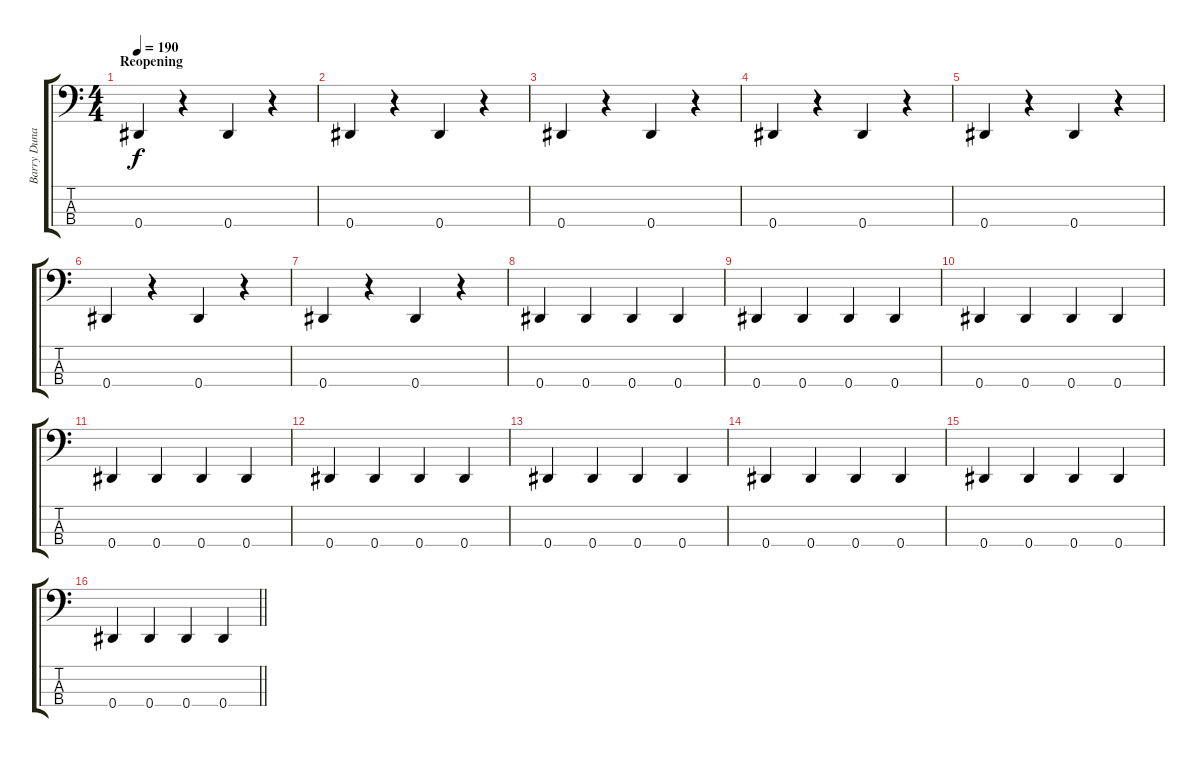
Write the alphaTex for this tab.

\track ("Barry Dunaway" "Barry Duna") {instrument electricbassfinger}
\staff {score tabs}
\tuning (Gb2 Db2 Ab1 Eb1) {hide}
\ts (4 4)
\section ("" "Reopening")
\tempo 190
\clef f4
\ks c
0.4.4{dy f} r.4 0.4.4 r.4 |
0.4.4 r.4 0.4.4 r.4 |
0.4.4 r.4 0.4.4 r.4 |
0.4.4 r.4 0.4.4 r.4 |
0.4.4 r.4 0.4.4 r.4 |
0.4.4 r.4 0.4.4 r.4 |
0.4.4 r.4 0.4.4 r.4 |
0.4.4 0.4.4 0.4.4 0.4.4 |
0.4.4 0.4.4 0.4.4 0.4.4 |
0.4.4 0.4.4 0.4.4 0.4.4 |
0.4.4 0.4.4 0.4.4 0.4.4 |
0.4.4 0.4.4 0.4.4 0.4.4 |
0.4.4 0.4.4 0.4.4 0.4.4 |
0.4.4 0.4.4 0.4.4 0.4.4 |
0.4.4 0.4.4 0.4.4 0.4.4 |
\barLineRight lightlight
0.4.4 0.4.4 0.4.4 0.4.4
